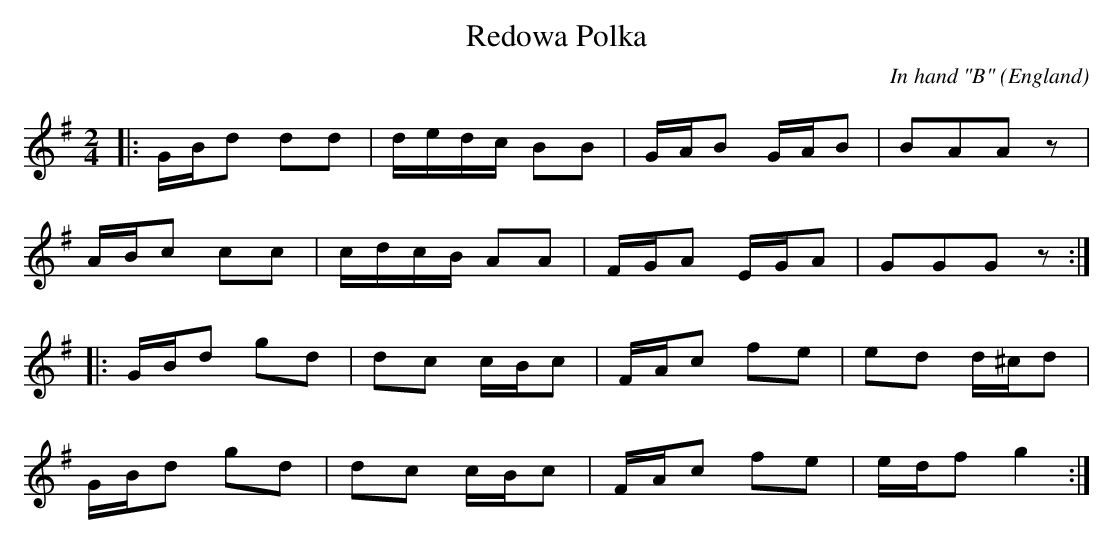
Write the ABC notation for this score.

X:1
T:Redowa Polka
M:2/4
L:1/16
C:In hand "B"
O:England
K:G
|:GBd2 d2d2|dedc B2B2|GAB2 GAB2|B2A2A2z2|!
ABc2 c2c2|cdcB A2A2|FGA2 EGA2|G2G2G2z2:|!
|:GBd2 g2d2|d2c2 cBc2|FAc2 f2e2|e2d2 d^cd2|!
GBd2 g2d2|d2c2 cBc2|FAc2 f2e2|edf2 g4:|
